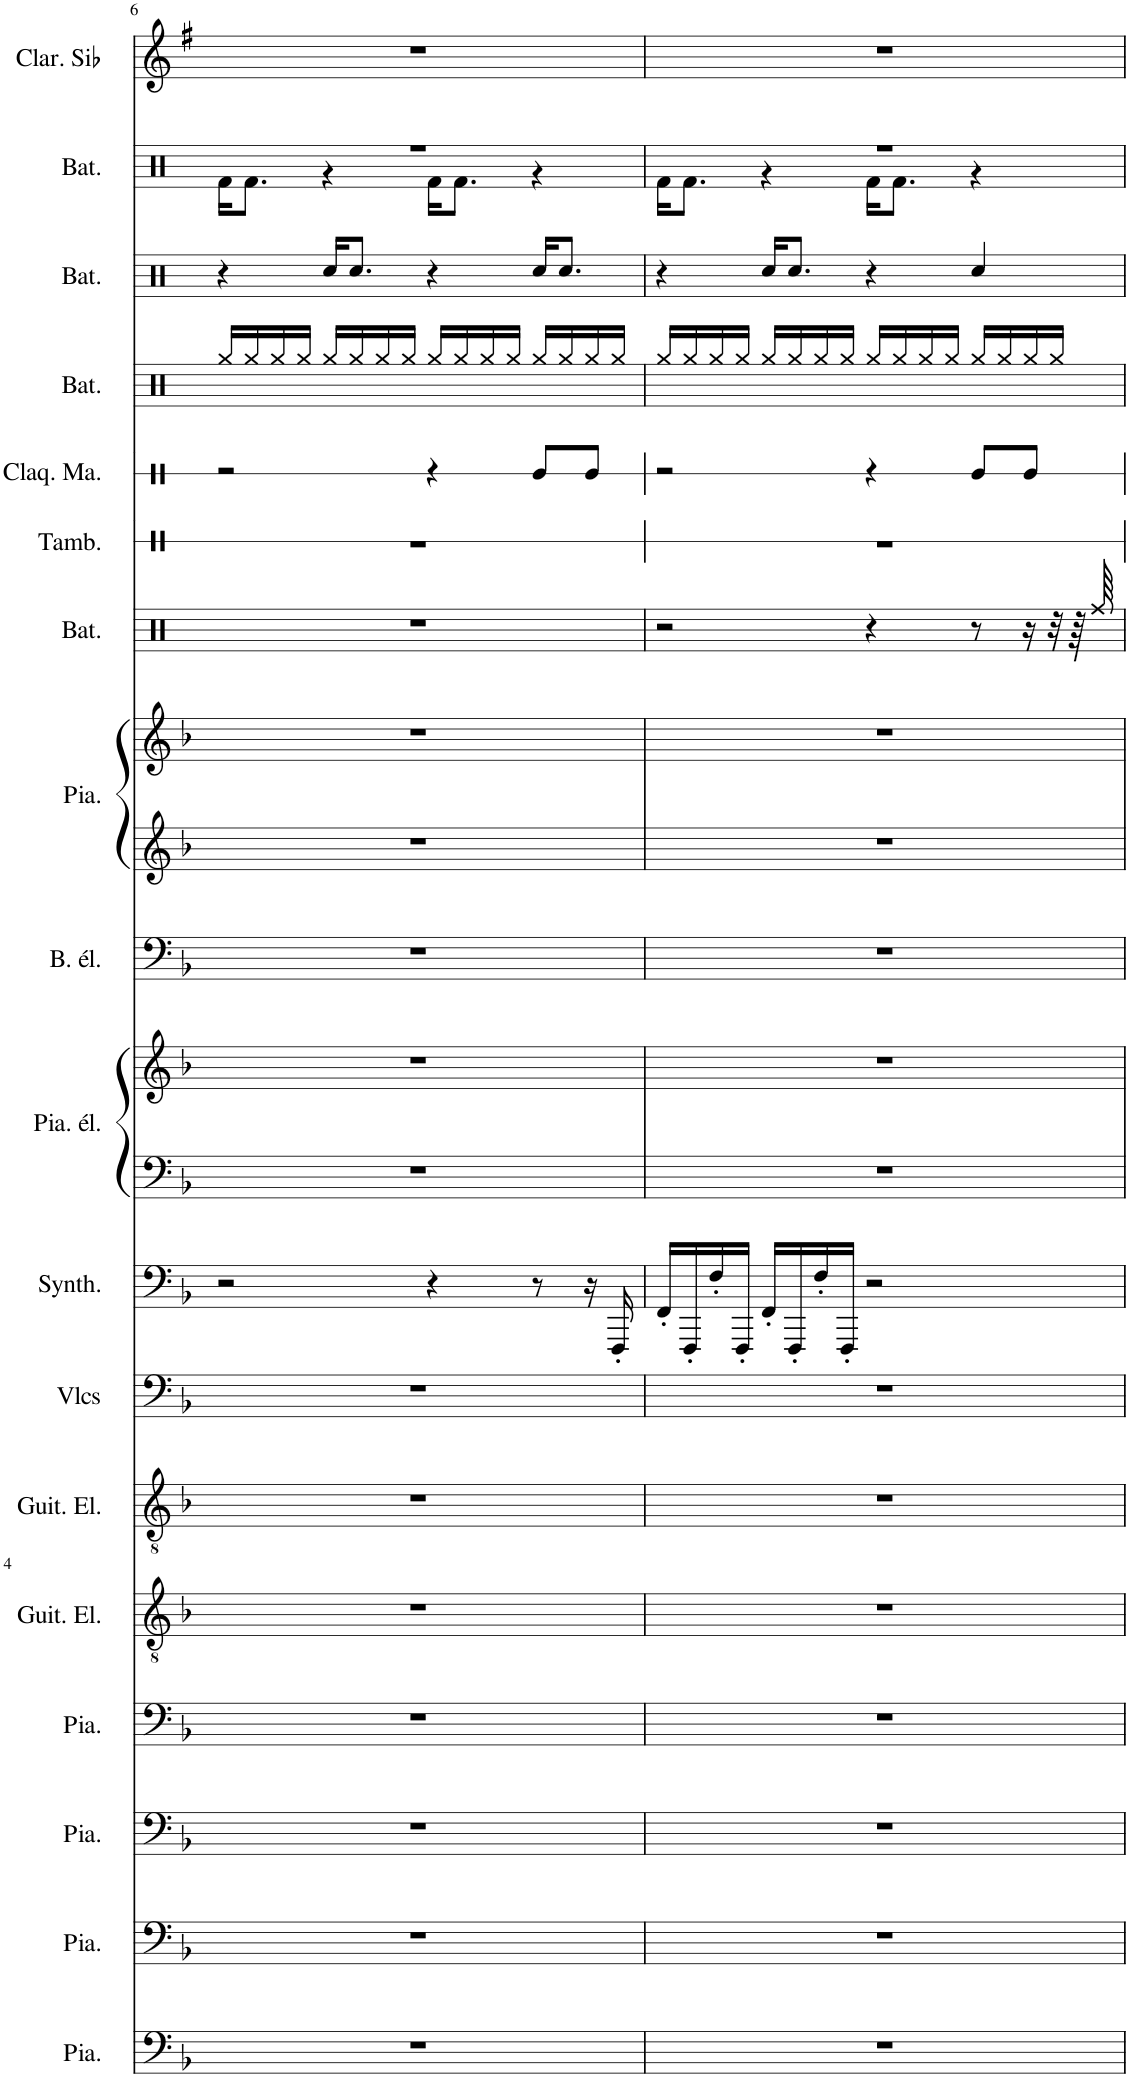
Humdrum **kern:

**kern	**kern	**kern	**kern	**kern	**kern	**kern	**kern	**kern	**kern	**kern	**kern	**kern	**kern	**kern	**kern	**kern	**kern	**kern	**kern
*part18	*part17	*part16	*part15	*part14	*part13	*part12	*part11	*part10	*part10	*part9	*part8	*part8	*part7	*part6	*part5	*part4	*part3	*part2	*part1
*staff20	*staff19	*staff18	*staff17	*staff16	*staff15	*staff14	*staff13	*staff12	*staff11	*staff10	*staff9	*staff8	*staff7	*staff6	*staff5	*staff4	*staff3	*staff2	*staff1
*I"Piano	*I"Piano	*I"Piano	*I"Piano	*I"Guitare électrique, Overdriven Guitar	*I"Guitare électrique, Overdriven Guitar	*I"Violoncelles, String Ensemble 1	*I"Synthétiseur d'effets, Lead 8 (bass + lead)	*I"Piano électrique, Electric Piano 2	*	*I"Basse électrique, Electric Bass (finger)	*I"Piano, Acoustic Grand Piano	*	*I"Batterie	*I"Tambourin	*I"Claquement de mains	*I"Batterie	*I"Batterie	*I"Batterie, Drums	*I"Clarinette en Sib
*I'Pia.	*I'Pia.	*I'Pia.	*I'Pia.	*I'Guit. El.	*I'Guit. El.	*I'Vlcs	*I'Synth.	*I'Pia. él.	*	*I'B. él.	*I'Pia.	*	*I'Bat.	*I'Tamb.	*I'Claq. Ma.	*I'Bat.	*I'Bat.	*I'Bat.	*I'Clar. Sib
!!LO:PB:g=z
*clefF4	*clefF4	*clefF4	*clefF4	*clefGv2	*clefGv2	*clefF4	*clefF4	*clefF4	*clefG2	*clefF4	*clefG2	*clefG2	*clefX	*clefX	*clefX	*clefX	*clefX	*clefX	*clefG2
*	*	*	*	*	*	*	*	*	*	*Trd7c12	*	*	*	*	*	*	*	*	*Trd1c2
*k[b-]	*k[b-]	*k[b-]	*k[b-]	*k[b-]	*k[b-]	*k[b-]	*k[b-]	*k[b-]	*k[b-]	*k[b-]	*k[b-]	*k[b-]	*k[]	*k[]	*k[]	*k[]	*k[]	*k[]	*k[f#]
*M4/4	*M4/4	*M4/4	*M4/4	*M4/4	*M4/4	*M4/4	*M4/4	*M4/4	*M4/4	*M4/4	*M4/4	*M4/4	*M4/4	*M4/4	*M4/4	*M4/4	*M4/4	*M4/4	*M4/4
=6	=6	=6	=6	=6	=6	=6	=6	=6	=6	=6	=6	=6	=6	=6	=6	=6	=6	=6	=6
*	*	*	*	*	*	*	*	*	*	*	*	*	*	*	*	*	*	*^	*
1r	1r	1r	1r	1r	1r	1r	2r	1r	1r	1r	1r	1r	1r	1r	2r	16Rgg/LL	4r	1r	16Rf\KL	1r
.	.	.	.	.	.	.	.	.	.	.	.	.	.	.	.	16Rgg/	.	.	8.Rf\J	.
.	.	.	.	.	.	.	.	.	.	.	.	.	.	.	.	16Rgg/	.	.	.	.
.	.	.	.	.	.	.	.	.	.	.	.	.	.	.	.	16Rgg/JJ	.	.	.	.
.	.	.	.	.	.	.	.	.	.	.	.	.	.	.	.	16Rgg/LL	16Rcc/KL	.	4r	.
.	.	.	.	.	.	.	.	.	.	.	.	.	.	.	.	16Rgg/	8.Rcc/J	.	.	.
.	.	.	.	.	.	.	.	.	.	.	.	.	.	.	.	16Rgg/	.	.	.	.
.	.	.	.	.	.	.	.	.	.	.	.	.	.	.	.	16Rgg/JJ	.	.	.	.
.	.	.	.	.	.	.	4r	.	.	.	.	.	.	.	4r	16Rgg/LL	4r	.	16Rf\KL	.
.	.	.	.	.	.	.	.	.	.	.	.	.	.	.	.	16Rgg/	.	.	8.Rf\J	.
.	.	.	.	.	.	.	.	.	.	.	.	.	.	.	.	16Rgg/	.	.	.	.
.	.	.	.	.	.	.	.	.	.	.	.	.	.	.	.	16Rgg/JJ	.	.	.	.
.	.	.	.	.	.	.	8r	.	.	.	.	.	.	.	8Re/L	16Rgg/LL	16Rcc/KL	.	4r	.
.	.	.	.	.	.	.	.	.	.	.	.	.	.	.	.	16Rgg/	8.Rcc/J	.	.	.
.	.	.	.	.	.	.	16r	.	.	.	.	.	.	.	8Re/J	16Rgg/	.	.	.	.
.	.	.	.	.	.	.	16FFF'/	.	.	.	.	.	.	.	.	16Rgg/JJ	.	.	.	.
=7	=7	=7	=7	=7	=7	=7	=7	=7	=7	=7	=7	=7	=7	=7	=7	=7	=7	=7	=7	=7
1r	1r	1r	1r	1r	1r	1r	16FF'/LL	1r	1r	1r	1r	1r	2r	1r	2r	16Rgg/LL	4r	1r	16Rf\KL	1r
.	.	.	.	.	.	.	16FFF'/	.	.	.	.	.	.	.	.	16Rgg/	.	.	8.Rf\J	.
.	.	.	.	.	.	.	16F'/	.	.	.	.	.	.	.	.	16Rgg/	.	.	.	.
.	.	.	.	.	.	.	16FFF'/JJ	.	.	.	.	.	.	.	.	16Rgg/JJ	.	.	.	.
.	.	.	.	.	.	.	16FF'/LL	.	.	.	.	.	.	.	.	16Rgg/LL	16Rcc/KL	.	4r	.
.	.	.	.	.	.	.	16FFF'/	.	.	.	.	.	.	.	.	16Rgg/	8.Rcc/J	.	.	.
.	.	.	.	.	.	.	16F'/	.	.	.	.	.	.	.	.	16Rgg/	.	.	.	.
.	.	.	.	.	.	.	16FFF'/JJ	.	.	.	.	.	.	.	.	16Rgg/JJ	.	.	.	.
.	.	.	.	.	.	.	2r	.	.	.	.	.	4r	.	4r	16Rgg/LL	4r	.	16Rf\KL	.
.	.	.	.	.	.	.	.	.	.	.	.	.	.	.	.	16Rgg/	.	.	8.Rf\J	.
.	.	.	.	.	.	.	.	.	.	.	.	.	.	.	.	16Rgg/	.	.	.	.
.	.	.	.	.	.	.	.	.	.	.	.	.	.	.	.	16Rgg/JJ	.	.	.	.
.	.	.	.	.	.	.	.	.	.	.	.	.	8r	.	8Re/L	16Rgg/LL	4Rcc/	.	4r	.
.	.	.	.	.	.	.	.	.	.	.	.	.	.	.	.	16Rgg/	.	.	.	.
.	.	.	.	.	.	.	.	.	.	.	.	.	16r	.	8Re/J	16Rgg/	.	.	.	.
.	.	.	.	.	.	.	.	.	.	.	.	.	32r	.	.	16Rgg/JJ	.	.	.	.
.	.	.	.	.	.	.	.	.	.	.	.	.	64r	.	.	.	.	.	.	.
.	.	.	.	.	.	.	.	.	.	.	.	.	64Rff/	.	.	.	.	.	.	.
*	*	*	*	*	*	*	*	*	*	*	*	*	*	*	*	*	*	*v	*v	*
=	=	=	=	=	=	=	=	=	=	=	=	=	=	=	=	=	=	=	=
*-	*-	*-	*-	*-	*-	*-	*-	*-	*-	*-	*-	*-	*-	*-	*-	*-	*-	*-	*-
